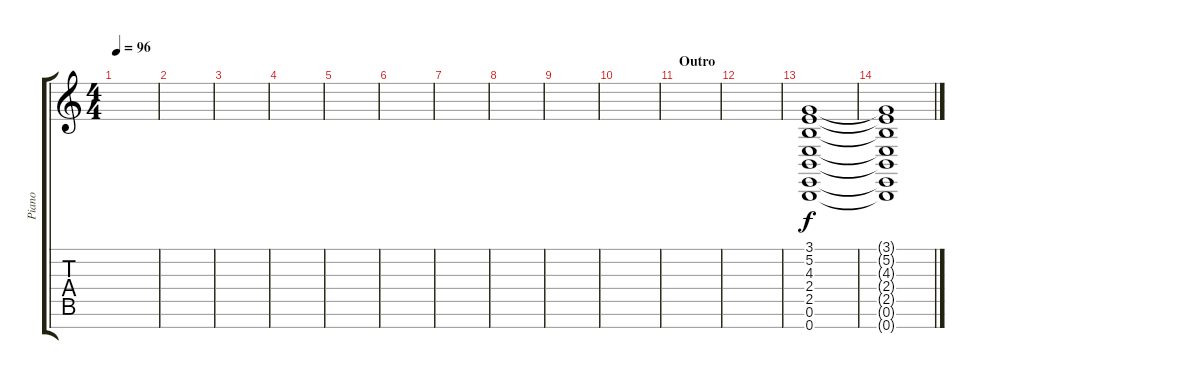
\track ("Piano" "Piano") {instrument acousticgrandpiano}
\staff {score tabs}
\tuning (E4 B3 G3 D3 A2 E2 B1) {hide}
\ts (4 4)
\tempo 96
\clef g2
\ks c
|
|
|
|
|
|
|
|
|
|
\section ("" "Outro")
|
|
(3.1 5.2 4.3 2.4 2.5 0.6 0.7).1 |
(3.1{t} 5.2{t} 4.3{t} 2.4{t} 2.5{t} 0.6{t} 0.7{t}).1
